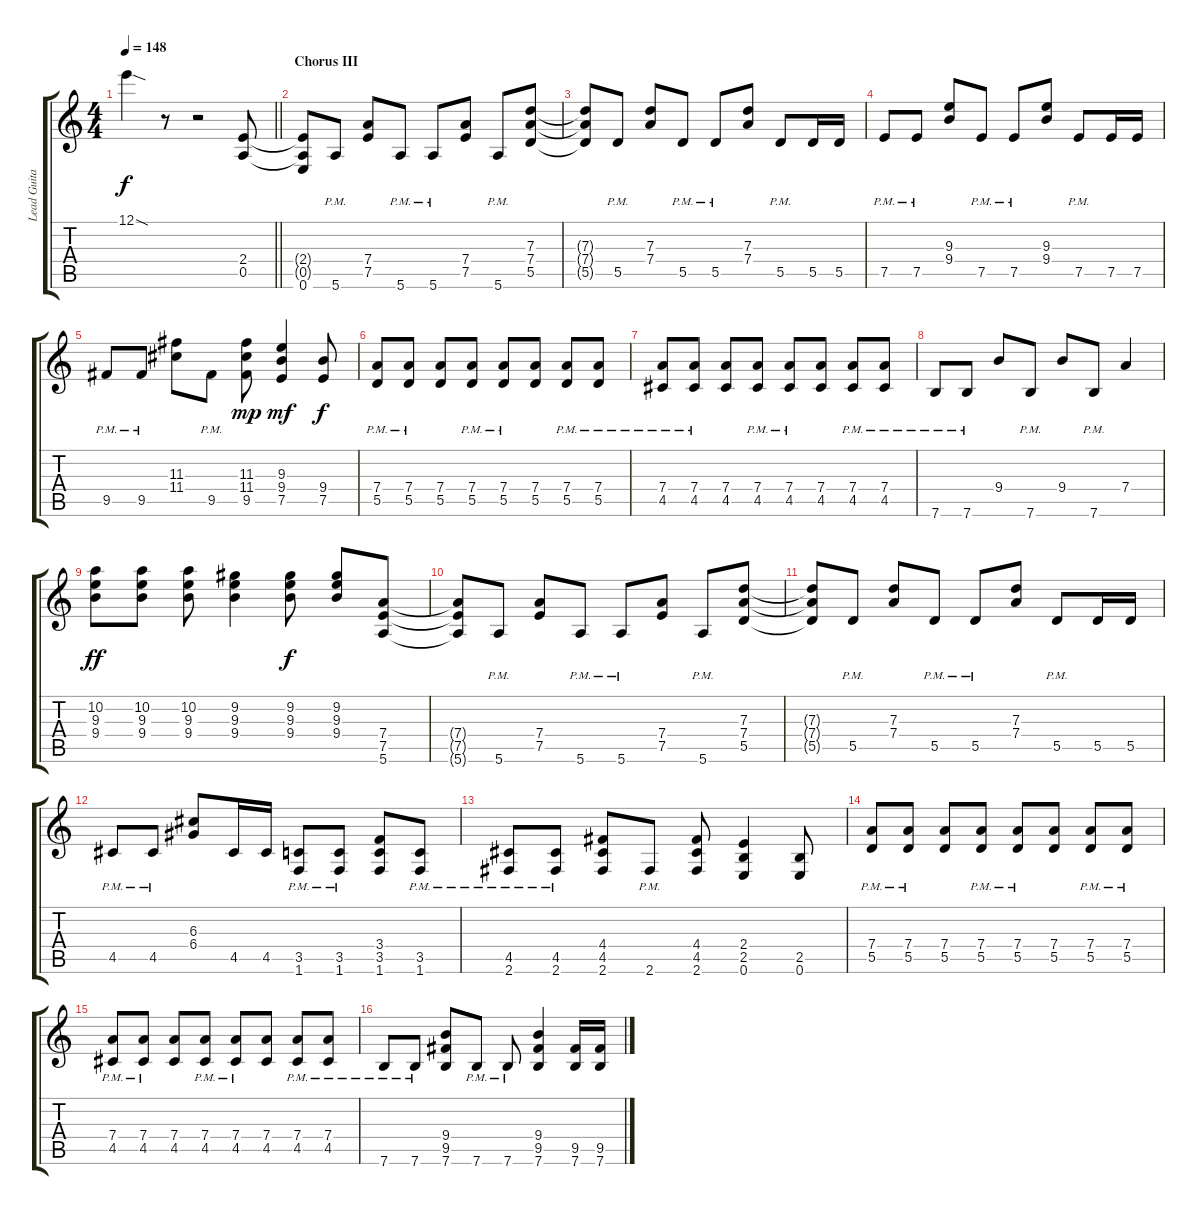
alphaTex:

\track ("Lead Guitar" "Lead Guita") {instrument distortionguitar}
\staff {score tabs}
\tuning (E4 B3 G3 D3 A2 E2) {hide}
\ts (4 4)
\tempo 148
\clef g2
\barLineRight lightlight
\ks c
12.1{sod t}.4{dy f} r.8 r.2 (2.4 0.5).8 |
\section ("" "Chorus III")
(2.4{t} 0.5{t} 0.6).8 5.6{pm}.8 (7.4 7.5).8 5.6{pm}.8 5.6{pm}.8 (7.4 7.5).8 5.6{pm}.8 (7.3 7.4 5.5).8 |
(7.3{t} 7.4{t} 5.5{t}).8 5.5{pm}.8 (7.3 7.4).8 5.5{pm}.8 5.5{pm}.8 (7.3 7.4).8 5.5{pm}.8 5.5.16 5.5.16 |
7.5{pm}.8 7.5{pm}.8 (9.3 9.4).8 7.5{pm}.8 7.5{pm}.8 (9.3 9.4).8 7.5{pm}.8 7.5.16 7.5.16 |
9.5{pm}.8 9.5{pm}.8 (11.3 11.4).8 9.5{pm}.8 (11.3 11.4 9.5).8{dy mp} (9.3 9.4 7.5).4{dy mf} (9.4 7.5).8{dy f} |
(7.4{pm} 5.5{pm}).8 (7.4{pm} 5.5{pm}).8 (7.4 5.5).8 (7.4{pm} 5.5{pm}).8 (7.4{pm} 5.5{pm}).8 (7.4 5.5).8 (7.4{pm} 5.5{pm}).8 (7.4{pm} 5.5{pm}).8 |
(7.4{pm} 4.5{pm}).8 (7.4{pm} 4.5{pm}).8 (7.4 4.5).8 (7.4{pm} 4.5{pm}).8 (7.4{pm} 4.5{pm}).8 (7.4 4.5).8 (7.4{pm} 4.5{pm}).8 (7.4{pm} 4.5{pm}).8 |
7.6{pm}.8 7.6{pm}.8 9.4.8 7.6{pm}.8 9.4.8 7.6{pm}.8 7.4.4 |
(10.2 9.3 9.4).8{dy ff} (10.2 9.3 9.4).8 (10.2 9.3 9.4).8 (9.2 9.3 9.4).4 (9.2 9.3 9.4).8{dy f} (9.2 9.3 9.4).8 (7.4 7.5 5.6).8 |
(7.4{t} 7.5{t} 5.6{t}).8 5.6{pm}.8 (7.4 7.5).8 5.6{pm}.8 5.6{pm}.8 (7.4 7.5).8 5.6{pm}.8 (7.3 7.4 5.5).8 |
(7.3{t} 7.4{t} 5.5{t}).8 5.5{pm}.8 (7.3 7.4).8 5.5{pm}.8 5.5{pm}.8 (7.3 7.4).8 5.5{pm}.8 5.5.16 5.5.16 |
4.5{pm}.8 4.5{pm}.8 (6.3 6.4).8 4.5.16 4.5.16 (3.5{pm} 1.6{pm}).8 (3.5{pm} 1.6{pm}).8 (3.4 3.5 1.6).8 (3.5{pm} 1.6{pm}).8 |
(4.5{pm} 2.6{pm}).8 (4.5{pm} 2.6{pm}).8 (4.4 4.5 2.6).8 2.6{pm}.8 (4.4 4.5 2.6).8 (2.4 2.5 0.6).4 (2.5 0.6).8 |
(7.4{pm} 5.5{pm}).8 (7.4{pm} 5.5{pm}).8 (7.4 5.5).8 (7.4{pm} 5.5{pm}).8 (7.4{pm} 5.5{pm}).8 (7.4 5.5).8 (7.4{pm} 5.5{pm}).8 (7.4{pm} 5.5{pm}).8 |
(7.4{pm} 4.5{pm}).8 (7.4{pm} 4.5{pm}).8 (7.4 4.5).8 (7.4{pm} 4.5{pm}).8 (7.4{pm} 4.5{pm}).8 (7.4 4.5).8 (7.4{pm} 4.5{pm}).8 (7.4{pm} 4.5{pm}).8 |
7.6{pm}.8 7.6{pm}.8 (9.4 9.5 7.6).8 7.6{pm}.8 7.6{pm}.8 (9.4 9.5 7.6).4 (9.5 7.6).16 (9.5 7.6).16
